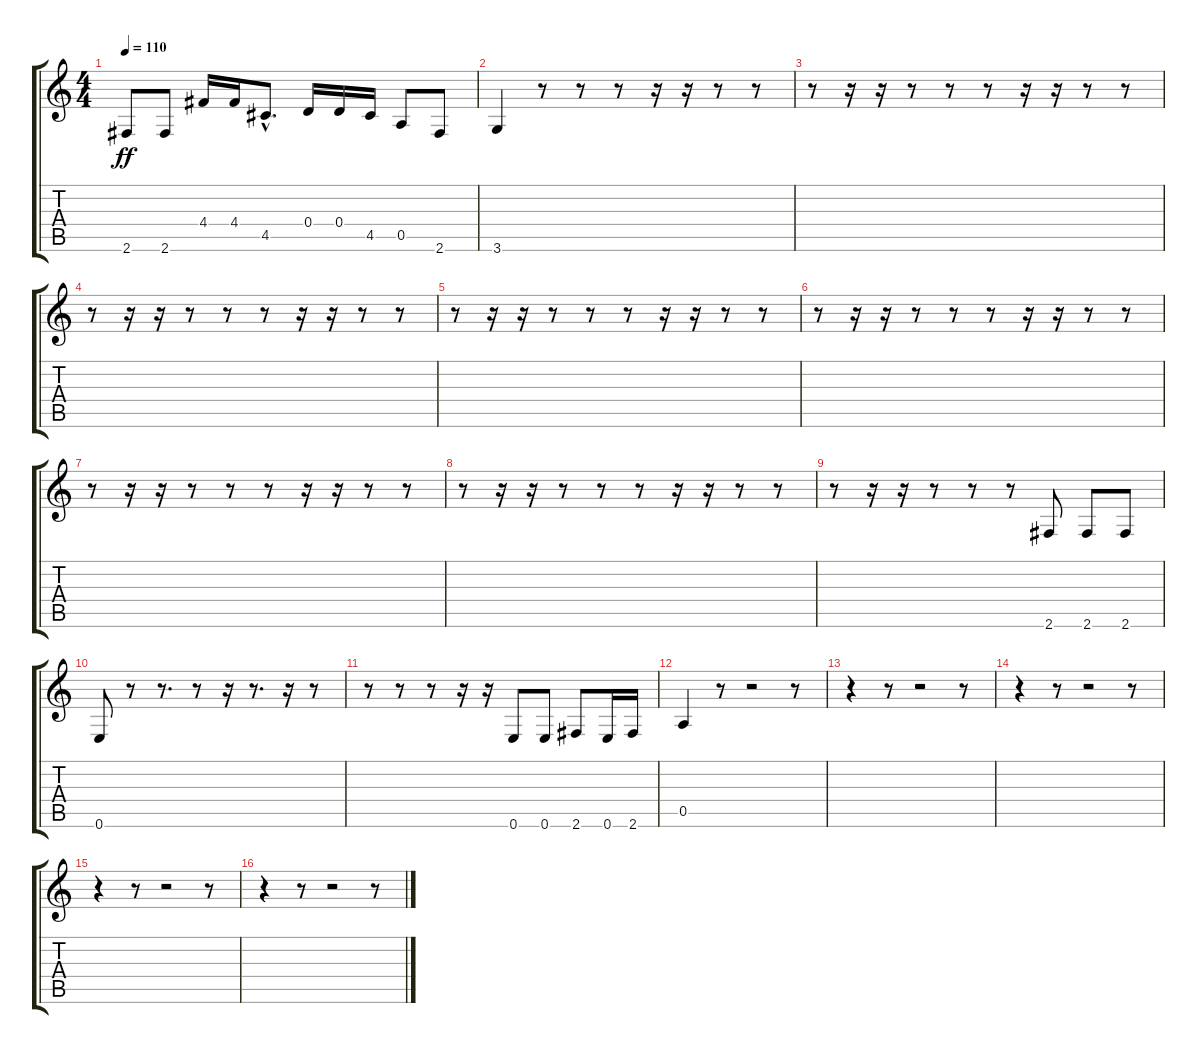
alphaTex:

\track "" {instrument electricbassfinger}
\staff {score tabs}
\tuning (E4 B3 G3 D3 A2 E2) {hide}
\ts (4 4)
\tempo 110
\clef g2
\ks c
2.6.8{dy ff} 2.6.8 4.4.16 4.4.16 4.5{hac}.8{d} 0.4.16 0.4.16 4.5.16 0.5.8 2.6.8 |
3.6.4 r.8 r.8 r.8 r.16 r.16 r.8 r.8 |
r.8 r.16 r.16 r.8 r.8 r.8 r.16 r.16 r.8 r.8 |
r.8 r.16 r.16 r.8 r.8 r.8 r.16 r.16 r.8 r.8 |
r.8 r.16 r.16 r.8 r.8 r.8 r.16 r.16 r.8 r.8 |
r.8 r.16 r.16 r.8 r.8 r.8 r.16 r.16 r.8 r.8 |
r.8 r.16 r.16 r.8 r.8 r.8 r.16 r.16 r.8 r.8 |
r.8 r.16 r.16 r.8 r.8 r.8 r.16 r.16 r.8 r.8 |
r.8 r.16 r.16 r.8 r.8 r.8 2.6.8 2.6.8 2.6.8 |
0.6.8 r.8 r.8{d} r.8 r.16 r.8{d} r.16 r.8 |
r.8 r.8 r.8 r.16 r.16 0.6.8 0.6.8 2.6.8 0.6.16 2.6.16 |
0.5.4 r.8 r.2 r.8 |
r.4 r.8 r.2 r.8 |
r.4 r.8 r.2 r.8 |
r.4 r.8 r.2 r.8 |
r.4 r.8 r.2 r.8
